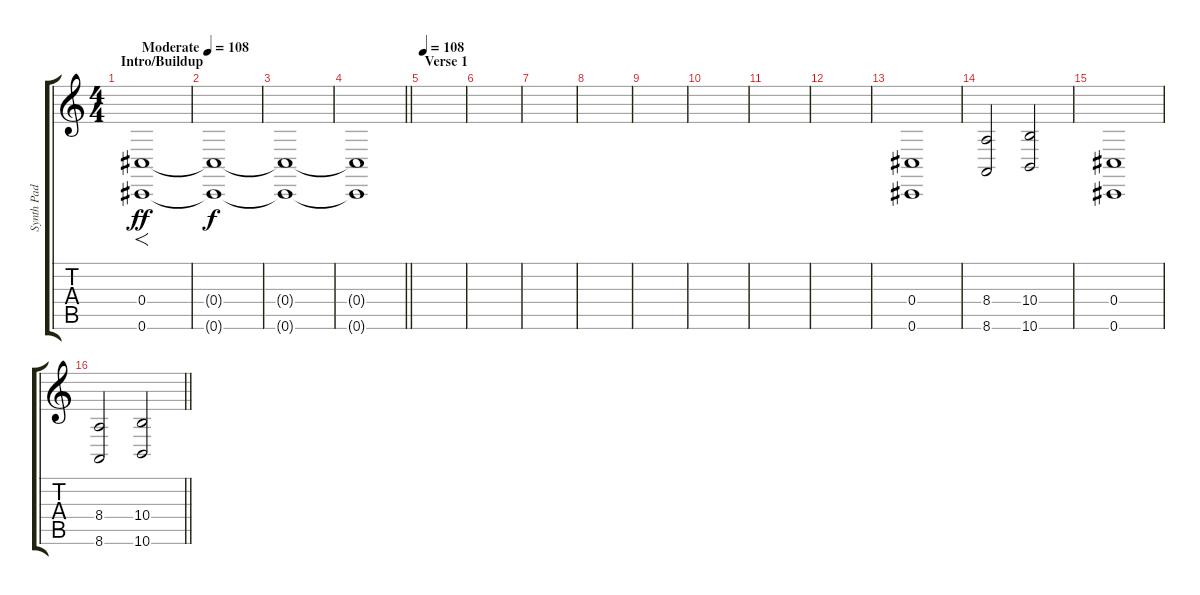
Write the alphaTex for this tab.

\track ("Synth Pad" "Synth Pad") {instrument pad7halo}
\staff {score tabs}
\tuning (Eb4 Bb3 Gb3 Db3 Ab2 Db2) {hide}
\ts (4 4)
\section ("" "Intro/Buildup")
\tempo (108 "Moderate")
\tempo 104
\tempo (108 "Moderate")
\clef g2
\ks c
(0.4 0.6).1{f dy ff instrument pad7halo} |
(0.4{t} 0.6{t}).1{dy f} |
(0.4{t} 0.6{t}).1 |
\barLineRight lightlight
(0.4{t} 0.6{t}).1 |
\section ("" "Verse 1")
\tempo 108
|
|
|
|
|
|
|
|
(0.4 0.6).1 |
(8.4 8.6).2 (10.4 10.6).2 |
(0.4 0.6).1 |
\barLineRight lightlight
(8.4 8.6).2 (10.4 10.6).2
